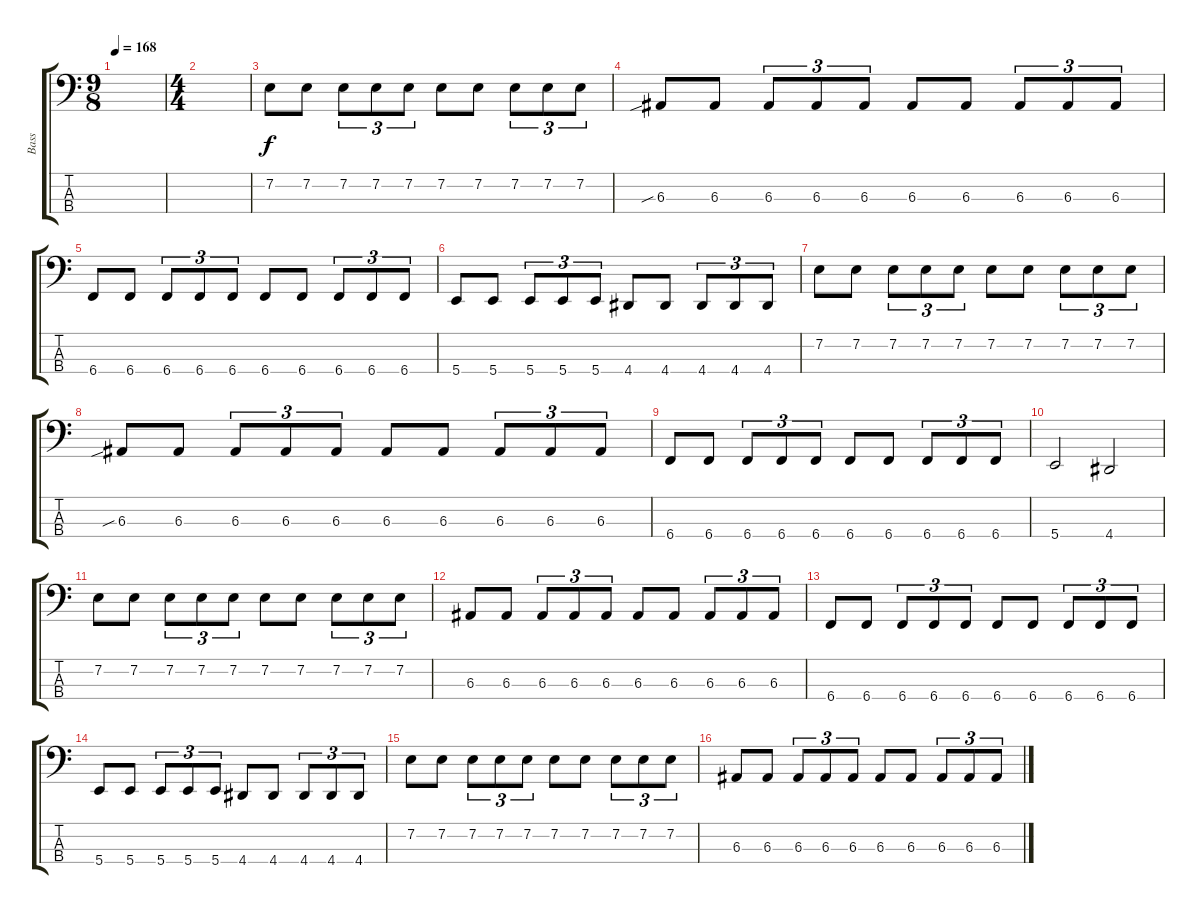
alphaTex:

\track ("Bass" "Bass") {instrument electricbasspick}
\staff {score tabs}
\tuning (D2 A1 E1 B0) {hide}
\ts (9 8)
\tempo 168
\clef f4
\ks c
|
\ts (4 4)
|
7.2.8 7.2.8 7.2.8{tu (3 2)} 7.2.8{tu (3 2)} 7.2.8{tu (3 2)} 7.2.8 7.2.8 7.2.8{tu (3 2)} 7.2.8{tu (3 2)} 7.2.8{tu (3 2)} |
6.3{sib}.8 6.3.8 6.3.8{tu (3 2)} 6.3.8{tu (3 2)} 6.3.8{tu (3 2)} 6.3.8 6.3.8 6.3.8{tu (3 2)} 6.3.8{tu (3 2)} 6.3.8{tu (3 2)} |
6.4.8 6.4.8 6.4.8{tu (3 2)} 6.4.8{tu (3 2)} 6.4.8{tu (3 2)} 6.4.8 6.4.8 6.4.8{tu (3 2)} 6.4.8{tu (3 2)} 6.4.8{tu (3 2)} |
5.4.8 5.4.8 5.4.8{tu (3 2)} 5.4.8{tu (3 2)} 5.4.8{tu (3 2)} 4.4.8 4.4.8 4.4.8{tu (3 2)} 4.4.8{tu (3 2)} 4.4.8{tu (3 2)} |
7.2.8 7.2.8 7.2.8{tu (3 2)} 7.2.8{tu (3 2)} 7.2.8{tu (3 2)} 7.2.8 7.2.8 7.2.8{tu (3 2)} 7.2.8{tu (3 2)} 7.2.8{tu (3 2)} |
6.3{sib}.8 6.3.8 6.3.8{tu (3 2)} 6.3.8{tu (3 2)} 6.3.8{tu (3 2)} 6.3.8 6.3.8 6.3.8{tu (3 2)} 6.3.8{tu (3 2)} 6.3.8{tu (3 2)} |
6.4.8 6.4.8 6.4.8{tu (3 2)} 6.4.8{tu (3 2)} 6.4.8{tu (3 2)} 6.4.8 6.4.8 6.4.8{tu (3 2)} 6.4.8{tu (3 2)} 6.4.8{tu (3 2)} |
5.4.2 4.4.2 |
7.2.8 7.2.8 7.2.8{tu (3 2)} 7.2.8{tu (3 2)} 7.2.8{tu (3 2)} 7.2.8 7.2.8 7.2.8{tu (3 2)} 7.2.8{tu (3 2)} 7.2.8{tu (3 2)} |
6.3.8 6.3.8 6.3.8{tu (3 2)} 6.3.8{tu (3 2)} 6.3.8{tu (3 2)} 6.3.8 6.3.8 6.3.8{tu (3 2)} 6.3.8{tu (3 2)} 6.3.8{tu (3 2)} |
6.4.8 6.4.8 6.4.8{tu (3 2)} 6.4.8{tu (3 2)} 6.4.8{tu (3 2)} 6.4.8 6.4.8 6.4.8{tu (3 2)} 6.4.8{tu (3 2)} 6.4.8{tu (3 2)} |
5.4.8 5.4.8 5.4.8{tu (3 2)} 5.4.8{tu (3 2)} 5.4.8{tu (3 2)} 4.4.8 4.4.8 4.4.8{tu (3 2)} 4.4.8{tu (3 2)} 4.4.8{tu (3 2)} |
7.2.8 7.2.8 7.2.8{tu (3 2)} 7.2.8{tu (3 2)} 7.2.8{tu (3 2)} 7.2.8 7.2.8 7.2.8{tu (3 2)} 7.2.8{tu (3 2)} 7.2.8{tu (3 2)} |
6.3.8 6.3.8 6.3.8{tu (3 2)} 6.3.8{tu (3 2)} 6.3.8{tu (3 2)} 6.3.8 6.3.8 6.3.8{tu (3 2)} 6.3.8{tu (3 2)} 6.3.8{tu (3 2)}
